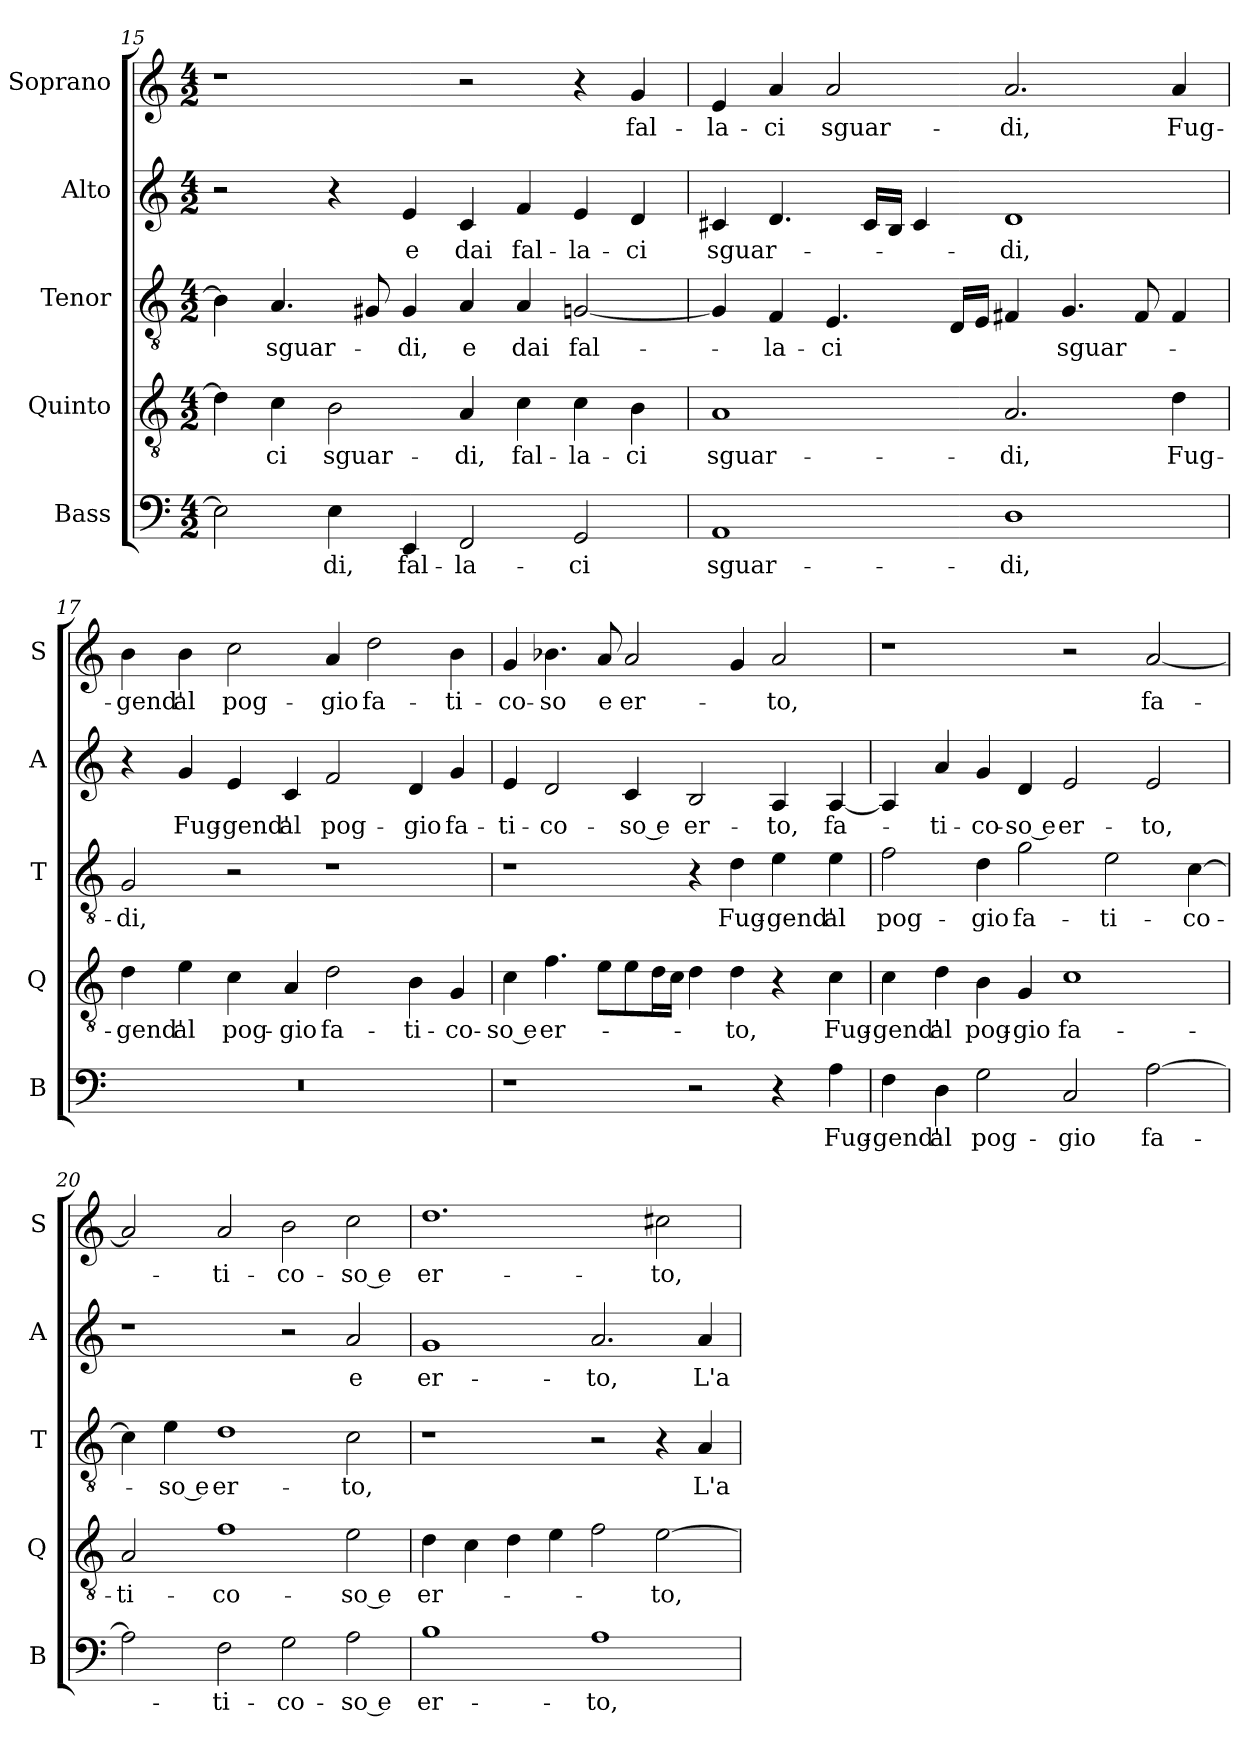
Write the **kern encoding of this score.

**kern	**text	**kern	**text	**kern	**text	**kern	**text	**kern	**text
*part5	*part5	*part4	*part4	*part3	*part3	*part2	*part2	*part1	*part1
*staff5	*staff5	*staff4	*staff4	*staff3	*staff3	*staff2	*staff2	*staff1	*staff1
*I"Bass	*	*I"Quinto	*	*I"Tenor	*	*I"Alto	*	*I"Soprano	*
*I'B	*	*I'Q	*	*I'T	*	*I'A	*	*I'S	*
*clefF4	*	*clefGv2	*	*clefGv2	*	*clefG2	*	*clefG2	*
*k[]	*	*k[]	*	*k[]	*	*k[]	*	*k[]	*
*C:	*	*C:	*	*C:	*	*C:	*	*C:	*
*M4/2	*	*M4/2	*	*M4/2	*	*M4/2	*	*M4/2	*
=15	=15	=15	=15	=15	=15	=15	=15	=15	=15
2E\]	.	4d\]	.	4B\]	.	2r	.	1r	.
!	!	!	!LO:LY:b	!	!LO:LY:b	!	!	!	!
.	.	4c\	-ci	4.A/	sguar-	.	.	.	.
!	!LO:LY:b	!	!LO:LY:b	!	!	!	!	!	!
4E\	-di,	2B\	sguar-	.	.	4r	.	.	.
.	.	.	.	8G#X/	.	.	.	.	.
!	!LO:LY:b	!	!	!	!LO:LY:b	!	!LO:LY:b	!	!
4EE/	fal-	.	.	4G#/	-di,	4e/	e	.	.
!	!LO:LY:b	!	!LO:LY:b	!	!LO:LY:b	!	!LO:LY:b	!	!
2FF/	-la-	4A/	-di,	4A/	e	4c/	dai	2r	.
!	!	!	!LO:LY:b	!	!LO:LY:b	!	!LO:LY:b	!	!
.	.	4c\	fal-	4A/	dai	4f/	fal-	.	.
!	!LO:LY:b	!	!LO:LY:b	!	!LO:LY:b	!	!LO:LY:b	!	!
2GG/	-ci	4c\	-la-	[2Gn/	fal-	4e/	-la-	4r	.
!	!	!	!LO:LY:b	!	!	!	!LO:LY:b	!	!LO:LY:b
.	.	4B\	-ci	.	.	4d/	-ci	4g/	fal-
!!LO:PB:g=z
=16	=16	=16	=16	=16	=16	=16	=16	=16	=16
!	!LO:LY:b	!	!LO:LY:b	!	!	!	!LO:LY:b	!	!LO:LY:b
1AA	sguar-	1A	sguar-	4G/]	.	4c#X/	sguar-	4e/	-la-
!	!	!	!	!	!LO:LY:b	!	!	!	!LO:LY:b
.	.	.	.	4F/	-la-	4.d/	.	4a/	-ci
!	!	!	!	!	!LO:LY:b	!	!	!	!LO:LY:b
.	.	.	.	4.E/	-ci	.	.	2a/	sguar-
.	.	.	.	.	.	16c#/LL	.	.	.
.	.	.	.	.	.	16B/JJ	.	.	.
.	.	.	.	.	.	4c#/	.	.	.
.	.	.	.	16D/LL	.	.	.	.	.
.	.	.	.	16E/JJ	.	.	.	.	.
!	!LO:LY:b	!	!LO:LY:b	!	!	!	!LO:LY:b	!	!LO:LY:b
1D	-di,	2.A/	-di,	4F#X/	.	1d	-di,	2.a/	-di,
!	!	!	!	!	!LO:LY:b	!	!	!	!
.	.	.	.	4.G/	sguar-	.	.	.	.
.	.	.	.	8F#/	.	.	.	.	.
!	!	!	!LO:LY:b	!	!	!	!	!	!LO:LY:b
.	.	4d\	Fug-	4F#/	.	.	.	4a/	Fug-
=17	=17	=17	=17	=17	=17	=17	=17	=17	=17
!	!	!	!LO:LY:b	!	!LO:LY:b	!	!	!	!LO:LY:b
0r	.	4d\	-gend'	2G/	-di,	4r	.	4b\	-gend'
!	!	!	!LO:LY:b	!	!	!	!LO:LY:b	!	!LO:LY:b
.	.	4e\	al	.	.	4g/	Fug-	4b\	al
!	!	!	!LO:LY:b	!	!	!	!LO:LY:b	!	!LO:LY:b
.	.	4c\	pog-	2r	.	4e/	-gend'	2cc\	pog-
!	!	!	!LO:LY:b	!	!	!	!LO:LY:b	!	!
.	.	4A/	-gio	.	.	4c/	al	.	.
!	!	!	!LO:LY:b	!	!	!	!LO:LY:b	!	!LO:LY:b
.	.	2d\	fa-	1r	.	2f/	pog-	4a/	-gio
!	!	!	!	!	!	!	!	!	!LO:LY:b
.	.	.	.	.	.	.	.	2dd\	fa-
!	!	!	!LO:LY:b	!	!	!	!LO:LY:b	!	!
.	.	4B\	-ti-	.	.	4d/	-gio	.	.
!	!	!	!LO:LY:b	!	!	!	!LO:LY:b	!	!LO:LY:b
.	.	4G/	-co-	.	.	4g/	fa-	4b\	-ti-
=18	=18	=18	=18	=18	=18	=18	=18	=18	=18
!	!	!	!LO:LY:b	!	!	!	!LO:LY:b	!	!LO:LY:b
1r	.	4c\	-so e	1r	.	4e/	-ti-	4g/	-co-
!	!	!	!LO:LY:b	!	!	!	!LO:LY:b	!	!LO:LY:b
.	.	4.f\	er-	.	.	2d/	-co-	4.b-X\	-so
!	!	!	!	!	!	!	!	!	!LO:LY:b
.	.	8e\L	.	.	.	.	.	8a/	e
!	!	!	!	!	!	!	!LO:LY:b	!	!LO:LY:b
.	.	8e\	.	.	.	4c/	-so e	2a/	er-
.	.	16d\L	.	.	.	.	.	.	.
.	.	16c\JJ	.	.	.	.	.	.	.
!	!	!	!	!	!	!	!LO:LY:b	!	!
2r	.	4d\	.	4r	.	2B/	er-	.	.
!	!	!	!LO:LY:b	!	!LO:LY:b	!	!	!	!
.	.	4d\	-to,	4d\	Fug-	.	.	4g/	.
!	!	!	!	!	!LO:LY:b	!	!LO:LY:b	!	!LO:LY:b
4r	.	4r	.	4e\	-gend'	4A/	-to,	2a/	-to,
!	!LO:LY:b	!	!LO:LY:b	!	!LO:LY:b	!	!LO:LY:b	!	!
4A\	Fug-	4c\	Fug-	4e\	al	[4A/	fa-	.	.
!!LO:LB:g=z
=19	=19	=19	=19	=19	=19	=19	=19	=19	=19
!	!LO:LY:b	!	!LO:LY:b	!	!LO:LY:b	!	!	!	!
4F\	-gend'	4c\	-gend'	2f\	pog-	4A/]	.	1r	.
!	!LO:LY:b	!	!LO:LY:b	!	!	!	!LO:LY:b	!	!
4D\	al	4d\	al	.	.	4a/	-ti-	.	.
!	!LO:LY:b	!	!LO:LY:b	!	!LO:LY:b	!	!LO:LY:b	!	!
2G\	pog-	4B\	pog-	4d\	-gio	4g/	-co-	.	.
!	!	!	!LO:LY:b	!	!LO:LY:b	!	!LO:LY:b	!	!
.	.	4G/	-gio	2g\	fa-	4d/	-so e	.	.
!	!LO:LY:b	!	!LO:LY:b	!	!	!	!LO:LY:b	!	!
2C/	-gio	1c	fa-	.	.	2e/	er-	2r	.
!	!	!	!	!	!LO:LY:b	!	!	!	!
.	.	.	.	2e\	-ti-	.	.	.	.
!	!LO:LY:b	!	!	!	!	!	!LO:LY:b	!	!LO:LY:b
[2A\	fa-	.	.	.	.	2e/	-to,	[2a/	fa-
!	!	!	!	!	!LO:LY:b	!	!	!	!
.	.	.	.	[4c\	-co-	.	.	.	.
=20	=20	=20	=20	=20	=20	=20	=20	=20	=20
!	!	!	!LO:LY:b	!	!	!	!	!	!
2A\]	.	2A/	-ti-	4c\]	.	1r	.	2a/]	.
!	!	!	!	!	!LO:LY:b	!	!	!	!
.	.	.	.	4e\	-so e	.	.	.	.
!	!LO:LY:b	!	!LO:LY:b	!	!LO:LY:b	!	!	!	!LO:LY:b
2F\	-ti-	1f	-co-	1d	er-	.	.	2a/	-ti-
!	!LO:LY:b	!	!	!	!	!	!	!	!LO:LY:b
2G\	-co-	.	.	.	.	2r	.	2b\	-co-
!	!LO:LY:b	!	!LO:LY:b	!	!LO:LY:b	!	!LO:LY:b	!	!LO:LY:b
2A\	-so e	2e\	-so e	2c\	-to,	2a/	e	2cc\	-so e
=21	=21	=21	=21	=21	=21	=21	=21	=21	=21
!	!LO:LY:b	!	!LO:LY:b	!	!	!	!LO:LY:b	!	!LO:LY:b
1B	er-	4d\	er-	1r	.	1g	er-	1.dd	er-
.	.	4c\	.	.	.	.	.	.	.
.	.	4d\	.	.	.	.	.	.	.
.	.	4e\	.	.	.	.	.	.	.
!	!LO:LY:b	!	!	!	!	!	!LO:LY:b	!	!
1A	-to,	2f\	.	2r	.	2.a/	-to,	.	.
!	!	!	!LO:LY:b	!	!	!	!	!	!LO:LY:b
.	.	[2e\	-to,	4r	.	.	.	2cc#X\	-to,
!	!	!	!	!	!LO:LY:b	!	!LO:LY:b	!	!
.	.	.	.	4A/	L'a-	4a/	L'a-	.	.
=	=	=	=	=	=	=	=	=	=
*-	*-	*-	*-	*-	*-	*-	*-	*-	*-
